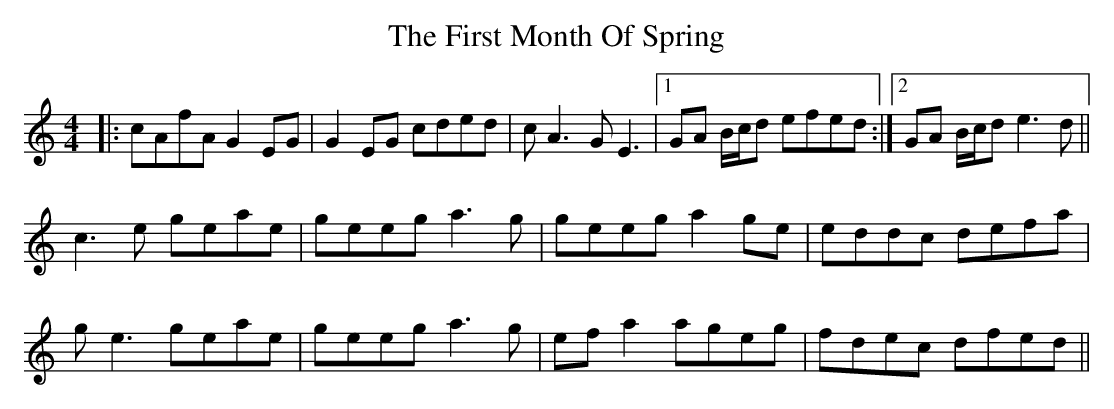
X:1
T: The First Month Of Spring
M: 4/4
L: 1/8
K: Cmaj
|:cAfA G2EG|G2EG cded|cA3 GE3|1 GA B/c/d efed:|2 GA B/c/d e3d||
c3e geae|geeg a3g|geeg a2ge|eddc defa|
ge3 geae|geeg a3g|efa2 ageg|fdec dfed||
